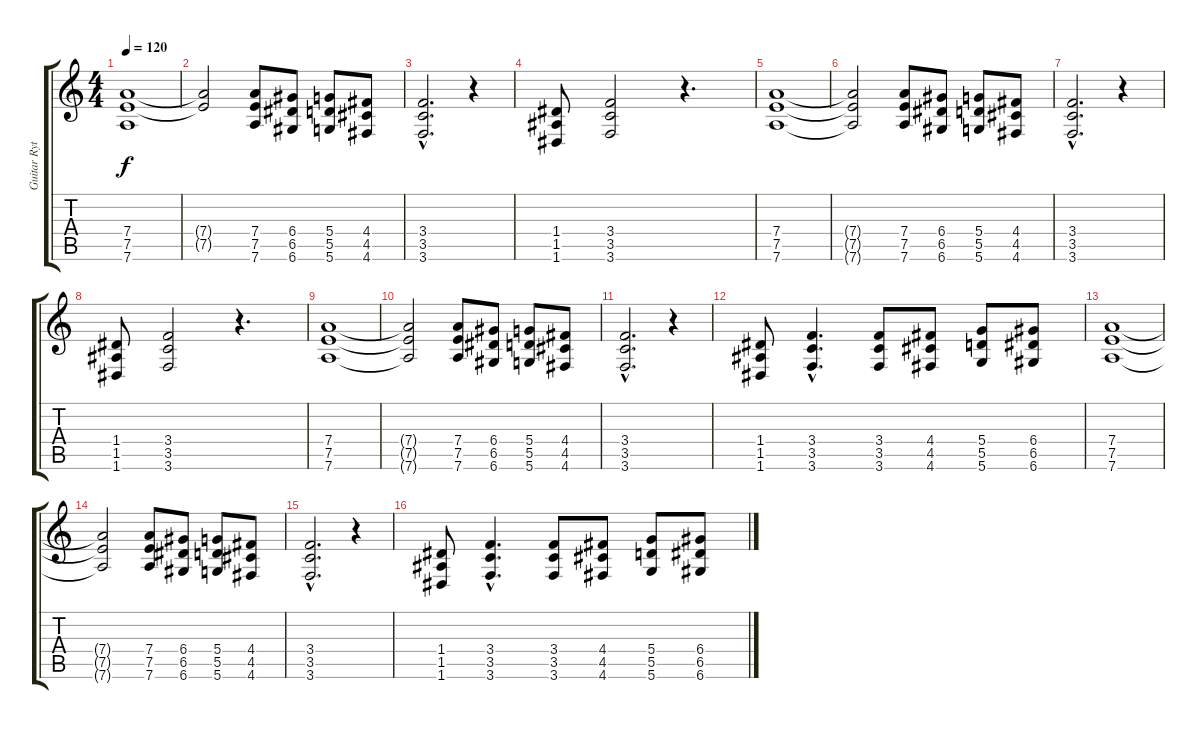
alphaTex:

\track ("Guitar Rythm" "Guitar Ryt") {instrument distortionguitar}
\staff {score tabs}
\tuning (E4 B3 G3 D3 A2 D2) {hide}
\ts (4 4)
\tempo 120
\clef g2
\ks c
(7.4 7.5 7.6).1{dy f instrument distortionguitar} |
(7.4{t} 7.5{t}).2 (7.4 7.5 7.6).8 (6.4 6.5 6.6).8 (5.4 5.5 5.6).8 (4.4 4.5 4.6).8 |
(3.4{hac} 3.5{hac} 3.6{hac}).2{d} r.4 |
(1.4 1.5 1.6).8 (3.4 3.5 3.6).2 r.4{d} |
(7.4 7.5 7.6).1 |
(7.4{t} 7.5{t} 7.6{t}).2 (7.4 7.5 7.6).8 (6.4 6.5 6.6).8 (5.4 5.5 5.6).8 (4.4 4.5 4.6).8 |
(3.4{hac} 3.5{hac} 3.6{hac}).2{d} r.4 |
(1.4 1.5 1.6).8 (3.4 3.5 3.6).2 r.4{d} |
(7.4 7.5 7.6).1 |
(7.4{t} 7.5{t} 7.6{t}).2 (7.4 7.5 7.6).8 (6.4 6.5 6.6).8 (5.4 5.5 5.6).8 (4.4 4.5 4.6).8 |
(3.4{hac} 3.5{hac} 3.6{hac}).2{d} r.4 |
(1.4 1.5 1.6).8 (3.4{hac} 3.5{hac} 3.6{hac}).4{d} (3.4 3.5 3.6).8 (4.4 4.5 4.6).8 (5.4 5.5 5.6).8 (6.4 6.5 6.6).8 |
(7.4 7.5 7.6).1 |
(7.4{t} 7.5{t} 7.6{t}).2 (7.4 7.5 7.6).8 (6.4 6.5 6.6).8 (5.4 5.5 5.6).8 (4.4 4.5 4.6).8 |
(3.4{hac} 3.5{hac} 3.6{hac}).2{d} r.4 |
(1.4 1.5 1.6).8 (3.4{hac} 3.5{hac} 3.6{hac}).4{d} (3.4 3.5 3.6).8 (4.4 4.5 4.6).8 (5.4 5.5 5.6).8 (6.4 6.5 6.6).8
